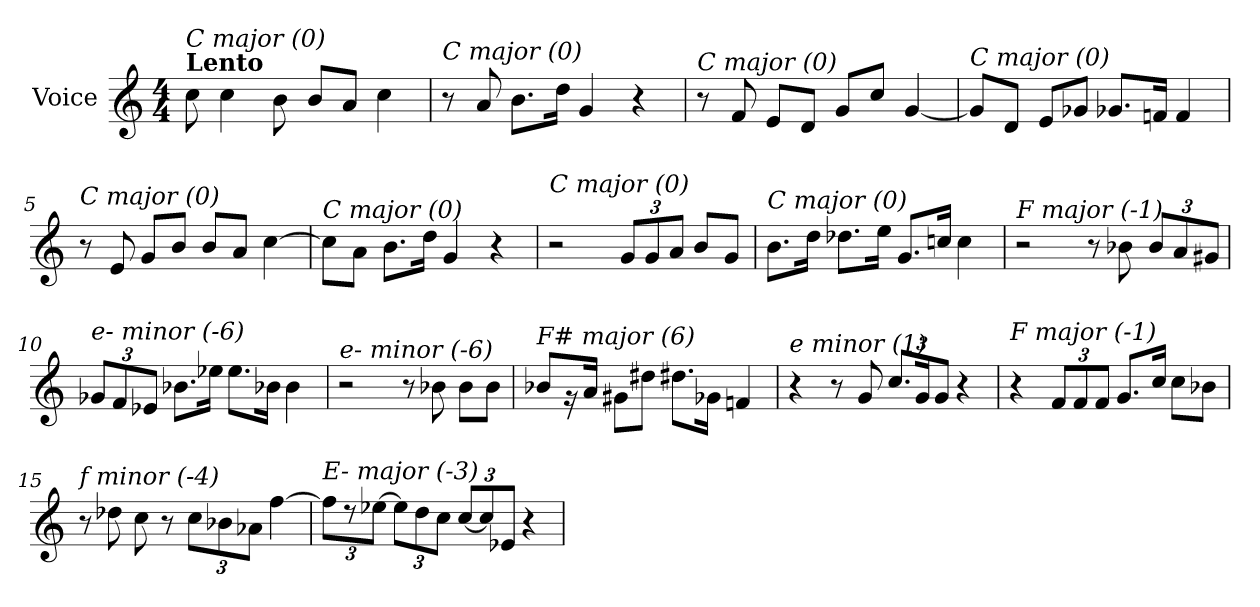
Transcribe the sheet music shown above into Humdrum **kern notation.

**kern
*part1
*staff1
*I"Voice
*clefG2
*k[]
*C:
*M4/4
=1
!LO:TX:a:B:t=Lento
!LO:TX:i:t=C major (0)
8cc\
4cc\
8b\
8b/L
8a/J
4cc\
=2
!LO:TX:i:t=C major (0)
8r
8a/
8.b\L
16dd\Jk
4g/
4r
=3
!LO:TX:i:t=C major (0)
8r
8f/
8e/L
8d/J
8g/L
8cc/J
[4g/
=4
!LO:TX:i:t=C major (0)
8g/L]
8d/J
8e/L
8g-Xi/J
8.g-Xi/L
16fn/Jk
4f/
!!LO:LB:g=z
=5
!LO:TX:i:t=C major (0)
8r
8e/
8g/L
8b/J
8b/L
8a/J
[4cc\
=6
!LO:TX:i:t=C major (0)
8cc\L]
8a\J
8.b\L
16dd\Jk
4g/
4r
=7
!LO:TX:i:t=C major (0)
2r
12g/L
12g/
12a/J
8b/L
8g/J
=8
!LO:TX:i:t=C major (0)
8.b\L
16dd\Jk
8.dd-Xi\L
16ee\Jk
8.g/L
16ccn/Jk
4cc\
!!LO:LB:g=z
=9
!LO:TX:i:t=F major (-1)
2r
8r
8b-X\
12b-/L
12a/
12g#Xi/J
=10
!LO:TX:i:t=e- minor (-6)
12g-X/L
12f/
12e-X/J
8.b-Xi\L
16ee-X\Jk
8.ee-\L
16b-X\Jk
4b-\
=11
!LO:TX:i:t=e- minor (-6)
2r
8r
8b-X\
8b-\L
8b-\J
=12
!LO:TX:i:t=F# major (6)
8b-X/L
16rg
16a/Jk
8g#Xi\L
8dd#Xi\J
8.dd#Xi\L
16g-Xi\Jk
4fn/
!!LO:LB:g=z
=13
!LO:TX:i:t=e minor (1)
4r
8r
8g/
12.cc/L
24g/k
12g/J
4r
=14
!LO:TX:i:t=F major (-1)
4r
12f/L
12f/
12f/J
8.g/L
16cc/Jk
8cc\L
8b-X\J
=15
!LO:TX:i:t=f minor (-4)
8r
8dd-X\
8cc\
8r
*Xbrackettup
12cc\L
12b-X\
12a-X\J
[4ff\
=16
*brackettup
!LO:TX:i:t=E- major (-3)
12ff\L]
12r
[12ee-X\J
*Xbrackettup
12ee-\L]
12dd\
12cc\J
*brackettup
[12cc/L
12cc/]
12e-X/J
4r
=
*-
